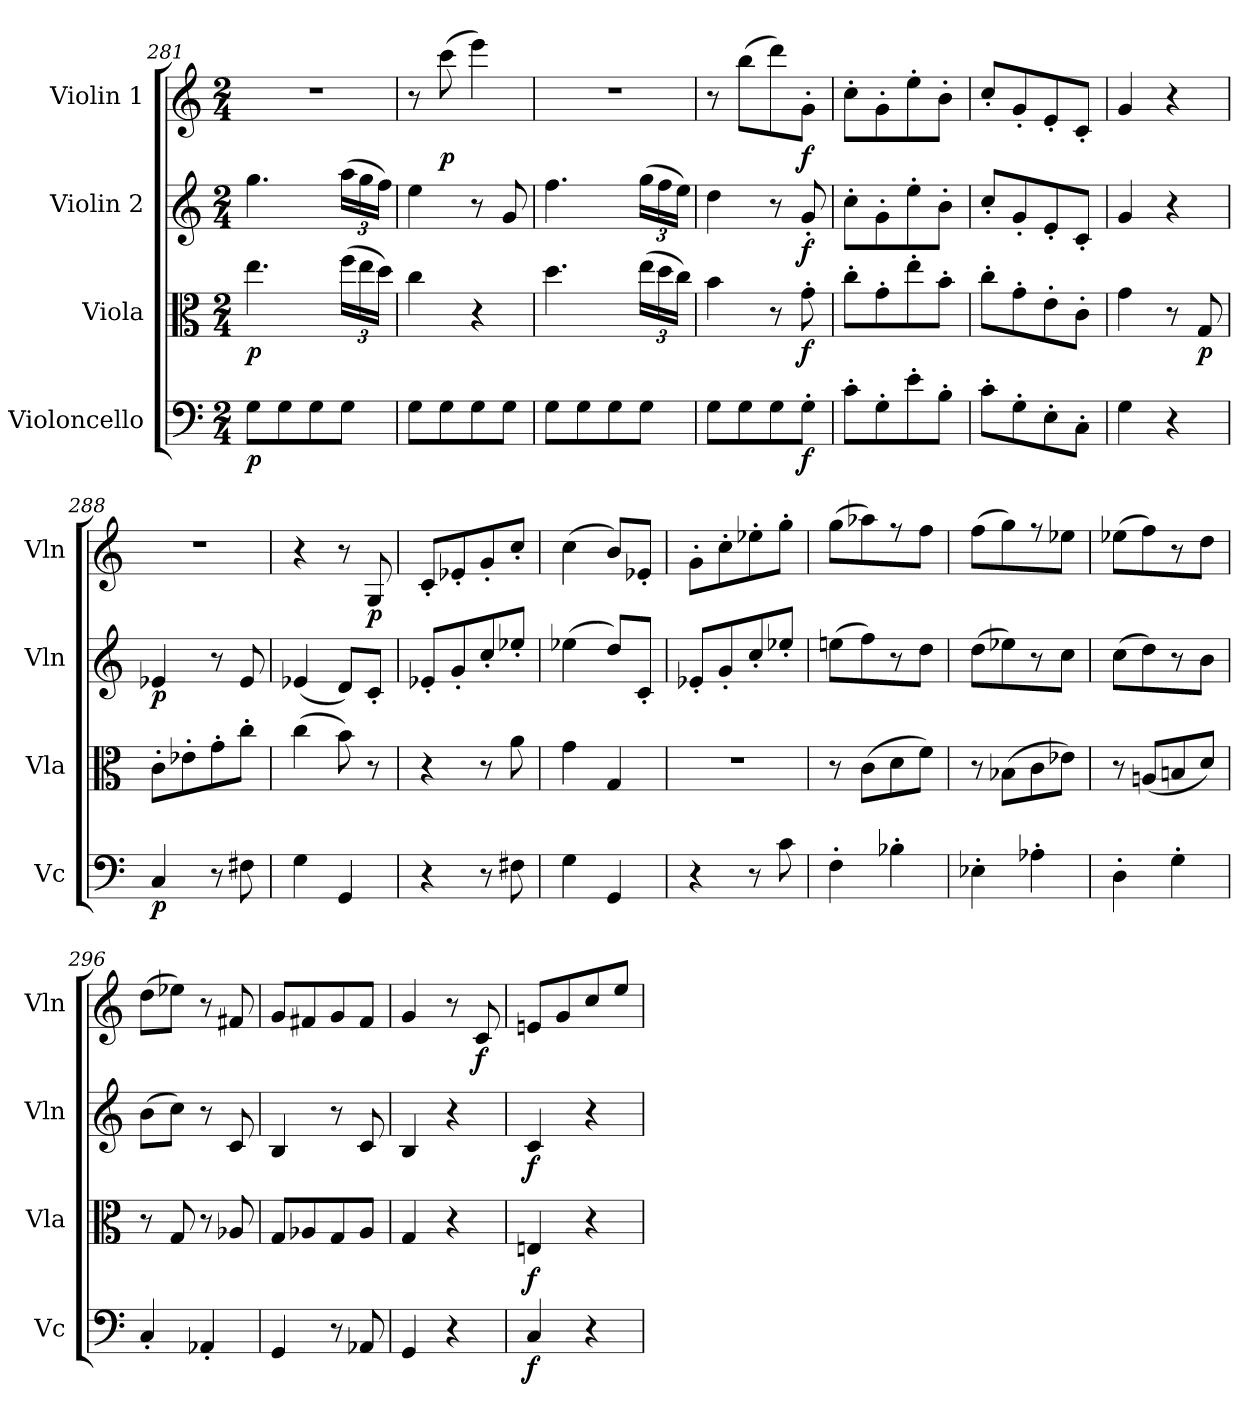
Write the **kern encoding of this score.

**kern	**dynam	**kern	**dynam	**kern	**dynam	**kern	**dynam
*part4	*part4	*part3	*part3	*part2	*part2	*part1	*part1
*staff4	*staff4	*staff3	*staff3	*staff2	*staff2	*staff1	*staff1
*I"Violoncello	*	*I"Viola	*	*I"Violin 2	*	*I"Violin 1	*
*I'Vc	*	*I'Vla	*	*I'Vln	*	*I'Vln	*
*clefF4	*	*clefC3	*	*clefG2	*	*clefG2	*
*k[]	*	*k[]	*	*k[]	*	*k[]	*
*M2/4	*	*M2/4	*	*M2/4	*	*M2/4	*
=281	=281	=281	=281	=281	=281	=281	=281
!	!LO:DY:b	!	!LO:DY:b	!	!	!	!
8G\L	p	4.ee\	p	4.gg\	.	2r	.
8G\	.	.	.	.	.	.	.
8G\	.	.	.	.	.	.	.
*	*	*Xbrackettup	*	*Xbrackettup	*	*	*
8G\J	.	(>24ff\LL	.	(>24aa\LL	.	.	.
.	.	24ee\	.	24gg\	.	.	.
.	.	24dd\JJ)	.	24ff\JJ)	.	.	.
!!LO:LB:g=z
=282	=282	=282	=282	=282	=282	=282	=282
8G\L	.	4cc\	.	4ee\	.	8r	.
!	!	!	!	!	!	!	!LO:DY:b
8G\	.	.	.	.	.	(>8ccc\	p
8G\	.	4r	.	8r	.	4eee\)	.
8G\J	.	.	.	8g/	.	.	.
=283	=283	=283	=283	=283	=283	=283	=283
8G\L	.	4.dd\	.	4.ff\	.	2r	.
8G\	.	.	.	.	.	.	.
8G\	.	.	.	.	.	.	.
8G\J	.	(>24ee\LL	.	(>24gg\LL	.	.	.
.	.	24dd\	.	24ff\	.	.	.
.	.	24cc\JJ)	.	24ee\JJ)	.	.	.
=284	=284	=284	=284	=284	=284	=284	=284
8G\L	.	4b\	.	4dd\	.	8r	.
8G\	.	.	.	.	.	(>8bb\L	.
8G\	.	8r	.	8r	.	8ddd\)	.
!	!LO:DY:b	!	!LO:DY:b	!	!LO:DY:b	!	!LO:DY:b
8G'\J	f	8g'\	f	8g'/	f	8g'\J	f
=285	=285	=285	=285	=285	=285	=285	=285
8c'\L	.	8cc'\L	.	8cc'\L	.	8cc'\L	.
8G'\	.	8g'\	.	8g'\	.	8g'\	.
8e'\	.	8ee'\	.	8ee'\	.	8ee'\	.
8B'\J	.	8b'\J	.	8b'\J	.	8b'\J	.
=286	=286	=286	=286	=286	=286	=286	=286
8c'\L	.	8cc'\L	.	8cc'/L	.	8cc'/L	.
8G'\	.	8g'\	.	8g'/	.	8g'/	.
8E'\	.	8e'\	.	8e'/	.	8e'/	.
8C'\J	.	8c'\J	.	8c'/J	.	8c'/J	.
=287	=287	=287	=287	=287	=287	=287	=287
4G\	.	4g\	.	4g/	.	4g/	.
4r	.	8r	.	4r	.	4r	.
!	!	!	!LO:DY:b	!	!	!	!
.	.	8G/	p	.	.	.	.
!!LO:LB:g=z
=288	=288	=288	=288	=288	=288	=288	=288
!	!LO:DY:b	!	!	!	!LO:DY:b	!	!
4C/	p	8c'\L	.	4e-X/	p	2r	.
.	.	8e-X'\	.	.	.	.	.
8r	.	8g'\	.	8r	.	.	.
8F#X\	.	8cc'\J	.	8e-/	.	.	.
=289	=289	=289	=289	=289	=289	=289	=289
4G\	.	(>4cc\	.	(<4e-X/	.	4r	.
4GG/	.	8b\)	.	8d/L)	.	8r	.
!	!	!	!	!	!	!	!LO:DY:b
.	.	8r	.	8c'/J	.	8G/	p
=290	=290	=290	=290	=290	=290	=290	=290
4r	.	4r	.	8e-X'/L	.	8c'/L	.
.	.	.	.	8g'/	.	8e-X'/	.
8r	.	8r	.	8cc'/	.	8g'/	.
8F#X\	.	8a\	.	8ee-X'/J	.	8cc'/J	.
=291	=291	=291	=291	=291	=291	=291	=291
4G\	.	4g\	.	(>4ee-X\	.	(>4cc\	.
4GG/	.	4G/	.	8dd/L)	.	8b/L)	.
.	.	.	.	8c'/J	.	8e-X'/J	.
=292	=292	=292	=292	=292	=292	=292	=292
4r	.	2r	.	8e-X'/L	.	8g'\L	.
.	.	.	.	8g'/	.	8cc'\	.
8r	.	.	.	8cc'/	.	8ee-X'\	.
8c\	.	.	.	8ee-X'/J	.	8gg'\J	.
=293	=293	=293	=293	=293	=293	=293	=293
4F'\	.	8r	.	(>8een\L	.	(>8gg\L	.
.	.	(>8c\L	.	8ff\)	.	8aa-X\)	.
4B-X'\	.	8d\	.	8r	.	8r	.
.	.	8f\J)	.	8dd\J	.	8ff\J	.
=294	=294	=294	=294	=294	=294	=294	=294
4E-X'\	.	8r	.	(>8dd\L	.	(>8ff\L	.
.	.	(>8B-X\L	.	8ee-X\)	.	8gg\)	.
4A-X'\	.	8c\	.	8r	.	8r	.
.	.	8e-X\J)	.	8cc\J	.	8ee-X\J	.
!!LO:LB:g=z
=295	=295	=295	=295	=295	=295	=295	=295
4D'\	.	8r	.	(>8cc\L	.	(>8ee-X\L	.
.	.	(<8An/L	.	8dd\)	.	8ff\)	.
4G'\	.	8Bn/	.	8r	.	8r	.
.	.	8d/J)	.	8b\J	.	8dd\J	.
=296	=296	=296	=296	=296	=296	=296	=296
4C'/	.	8r	.	(>8b\L	.	(>8dd\L	.
.	.	8G/	.	8cc\J)	.	8ee-X\J)	.
4AA-X'/	.	8r	.	8r	.	8r	.
.	.	8A-X/	.	8c/	.	8f#X/	.
=297	=297	=297	=297	=297	=297	=297	=297
4GG/	.	8G/L	.	4B/	.	8g/L	.
.	.	8A-X/	.	.	.	8f#X/	.
8r	.	8G/	.	8r	.	8g/	.
8AA-X/	.	8A-/J	.	8c/	.	8f#/J	.
=298	=298	=298	=298	=298	=298	=298	=298
4GG/	.	4G/	.	4B/	.	4g/	.
4r	.	4r	.	4r	.	8r	.
!	!	!	!	!	!	!	!LO:DY:b
.	.	.	.	.	.	8c/	f
=299	=299	=299	=299	=299	=299	=299	=299
!	!LO:DY:b	!	!LO:DY:b	!	!LO:DY:b	!	!
4C/	f	4En/	f	4c/	f	8en/L	.
.	.	.	.	.	.	8g/	.
4r	.	4r	.	4r	.	8cc/	.
.	.	.	.	.	.	8ee/J	.
=	=	=	=	=	=	=	=
*-	*-	*-	*-	*-	*-	*-	*-
